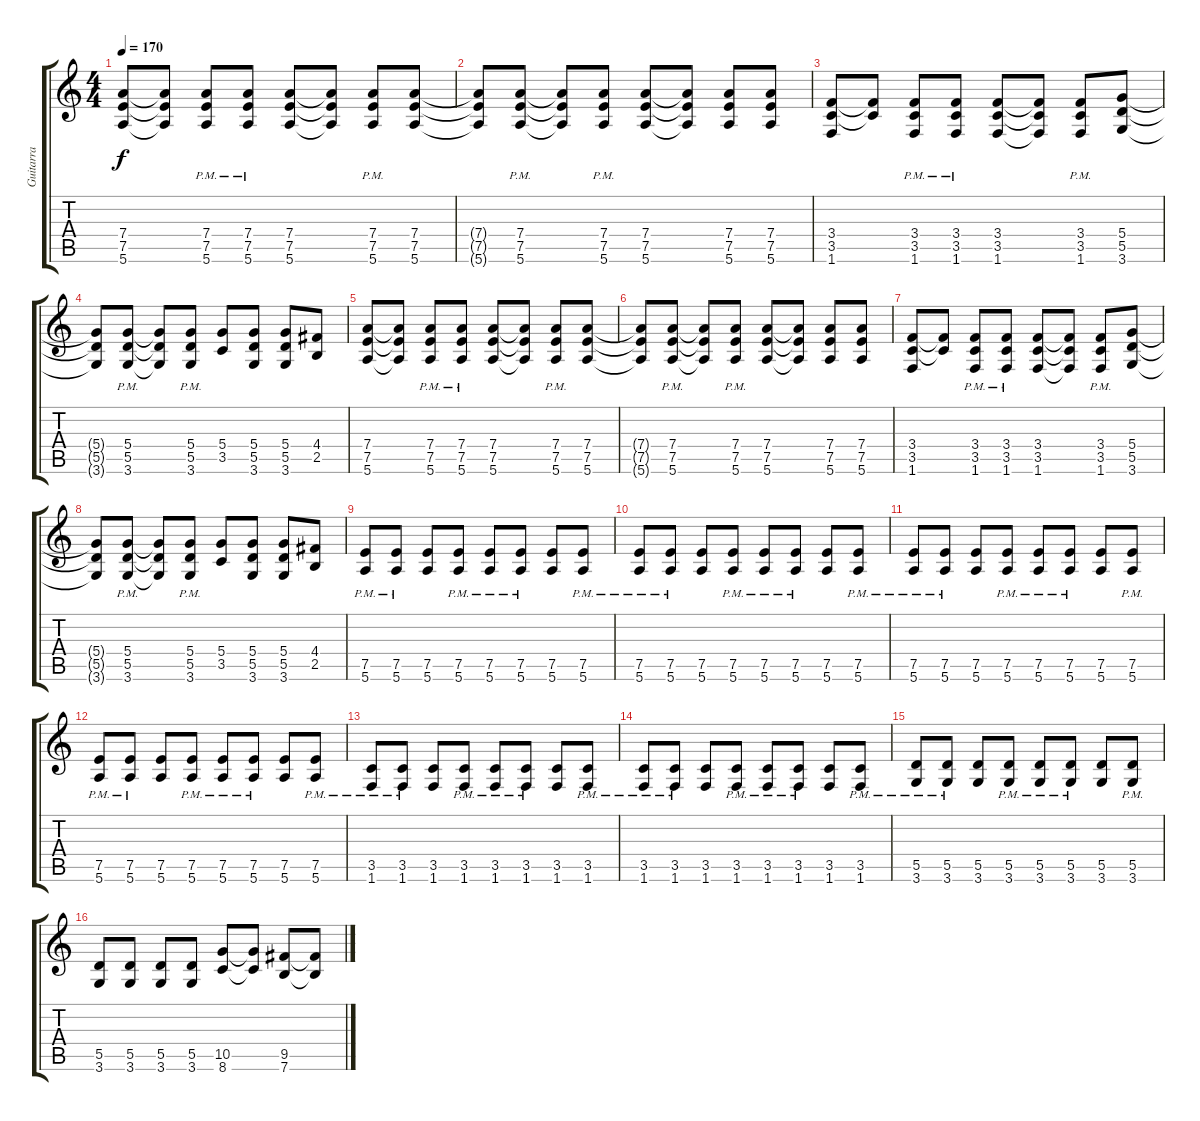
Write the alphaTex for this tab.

\track ("Guitarra" "Guitarra") {instrument overdrivenguitar}
\staff {score tabs}
\tuning (E4 B3 G3 D3 A2 E2) {hide}
\ts (4 4)
\tempo 170
\clef g2
\ks c
(7.4 7.5 5.6).8{dy f} (7.4{t} 7.5{t} 5.6{t}).8 (7.4{pm} 7.5{pm} 5.6{pm}).8 (7.4{pm} 7.5{pm} 5.6{pm}).8 (7.4 7.5 5.6).8 (7.4{t} 7.5{t} 5.6{t}).8 (7.4{pm} 7.5{pm} 5.6{pm}).8 (7.4 7.5 5.6).8 |
(7.4{t} 7.5{t} 5.6{t}).8 (7.4{pm} 7.5{pm} 5.6{pm}).8 (7.4{t} 7.5{t} 5.6{t}).8 (7.4{pm} 7.5{pm} 5.6{pm}).8 (7.4 7.5 5.6).8 (7.4{t} 7.5{t} 5.6{t}).8 (7.4 7.5 5.6).8 (7.4 7.5 5.6).8 |
(3.4 3.5 1.6).8 (3.4{t} 3.5{t}).8 (3.4{pm} 3.5{pm} 1.6{pm}).8 (3.4{pm} 3.5{pm} 1.6{pm}).8 (3.4 3.5 1.6).8 (3.4{t} 3.5{t} 1.6{t}).8 (3.4{pm} 3.5{pm} 1.6{pm}).8 (5.4 5.5 3.6).8 |
(5.4{t} 5.5{t} 3.6{t}).8 (5.4{pm} 5.5{pm} 3.6{pm}).8 (5.4{t} 5.5{t} 3.6{t}).8 (5.4{pm} 5.5{pm} 3.6{pm}).8 (5.4 3.5).8 (5.4 5.5 3.6).8 (5.4 5.5 3.6).8 (4.4 2.5).8 |
(7.4 7.5 5.6).8 (7.4{t} 7.5{t} 5.6{t}).8 (7.4{pm} 7.5{pm} 5.6{pm}).8 (7.4{pm} 7.5{pm} 5.6{pm}).8 (7.4 7.5 5.6).8 (7.4{t} 7.5{t} 5.6{t}).8 (7.4{pm} 7.5{pm} 5.6{pm}).8 (7.4 7.5 5.6).8 |
(7.4{t} 7.5{t} 5.6{t}).8 (7.4{pm} 7.5{pm} 5.6{pm}).8 (7.4{t} 7.5{t} 5.6{t}).8 (7.4{pm} 7.5{pm} 5.6{pm}).8 (7.4 7.5 5.6).8 (7.4{t} 7.5{t} 5.6{t}).8 (7.4 7.5 5.6).8 (7.4 7.5 5.6).8 |
(3.4 3.5 1.6).8 (3.4{t} 3.5{t}).8 (3.4{pm} 3.5{pm} 1.6{pm}).8 (3.4{pm} 3.5{pm} 1.6{pm}).8 (3.4 3.5 1.6).8 (3.4{t} 3.5{t} 1.6{t}).8 (3.4{pm} 3.5{pm} 1.6{pm}).8 (5.4 5.5 3.6).8 |
(5.4{t} 5.5{t} 3.6{t}).8 (5.4{pm} 5.5{pm} 3.6{pm}).8 (5.4{t} 5.5{t} 3.6{t}).8 (5.4{pm} 5.5{pm} 3.6{pm}).8 (5.4 3.5).8 (5.4 5.5 3.6).8 (5.4 5.5 3.6).8 (4.4 2.5).8 |
(7.5{pm} 5.6{pm}).8 (7.5{pm} 5.6{pm}).8 (7.5 5.6).8 (7.5{pm} 5.6{pm}).8 (7.5{pm} 5.6{pm}).8 (7.5{pm} 5.6{pm}).8 (7.5 5.6).8 (7.5{pm} 5.6{pm}).8 |
(7.5{pm} 5.6{pm}).8 (7.5{pm} 5.6{pm}).8 (7.5 5.6).8 (7.5{pm} 5.6{pm}).8 (7.5{pm} 5.6{pm}).8 (7.5{pm} 5.6{pm}).8 (7.5 5.6).8 (7.5{pm} 5.6{pm}).8 |
(7.5{pm} 5.6{pm}).8 (7.5{pm} 5.6{pm}).8 (7.5 5.6).8 (7.5{pm} 5.6{pm}).8 (7.5{pm} 5.6{pm}).8 (7.5{pm} 5.6{pm}).8 (7.5 5.6).8 (7.5{pm} 5.6{pm}).8 |
(7.5{pm} 5.6{pm}).8 (7.5{pm} 5.6{pm}).8 (7.5 5.6).8 (7.5{pm} 5.6{pm}).8 (7.5{pm} 5.6{pm}).8 (7.5{pm} 5.6{pm}).8 (7.5 5.6).8 (7.5{pm} 5.6{pm}).8 |
(3.5{pm} 1.6{pm}).8 (3.5{pm} 1.6{pm}).8 (3.5 1.6).8 (3.5{pm} 1.6{pm}).8 (3.5{pm} 1.6{pm}).8 (3.5{pm} 1.6{pm}).8 (3.5 1.6).8 (3.5{pm} 1.6{pm}).8 |
(3.5{pm} 1.6{pm}).8 (3.5{pm} 1.6{pm}).8 (3.5 1.6).8 (3.5{pm} 1.6{pm}).8 (3.5{pm} 1.6{pm}).8 (3.5{pm} 1.6{pm}).8 (3.5 1.6).8 (3.5{pm} 1.6{pm}).8 |
(5.5{pm} 3.6{pm}).8 (5.5{pm} 3.6{pm}).8 (5.5 3.6).8 (5.5{pm} 3.6{pm}).8 (5.5{pm} 3.6{pm}).8 (5.5{pm} 3.6{pm}).8 (5.5 3.6).8 (5.5{pm} 3.6{pm}).8 |
(5.5 3.6).8 (5.5 3.6).8 (5.5 3.6).8 (5.5 3.6).8 (10.5 8.6).8 (10.5{t} 8.6{t}).8 (9.5 7.6).8 (9.5{t} 7.6{t}).8
